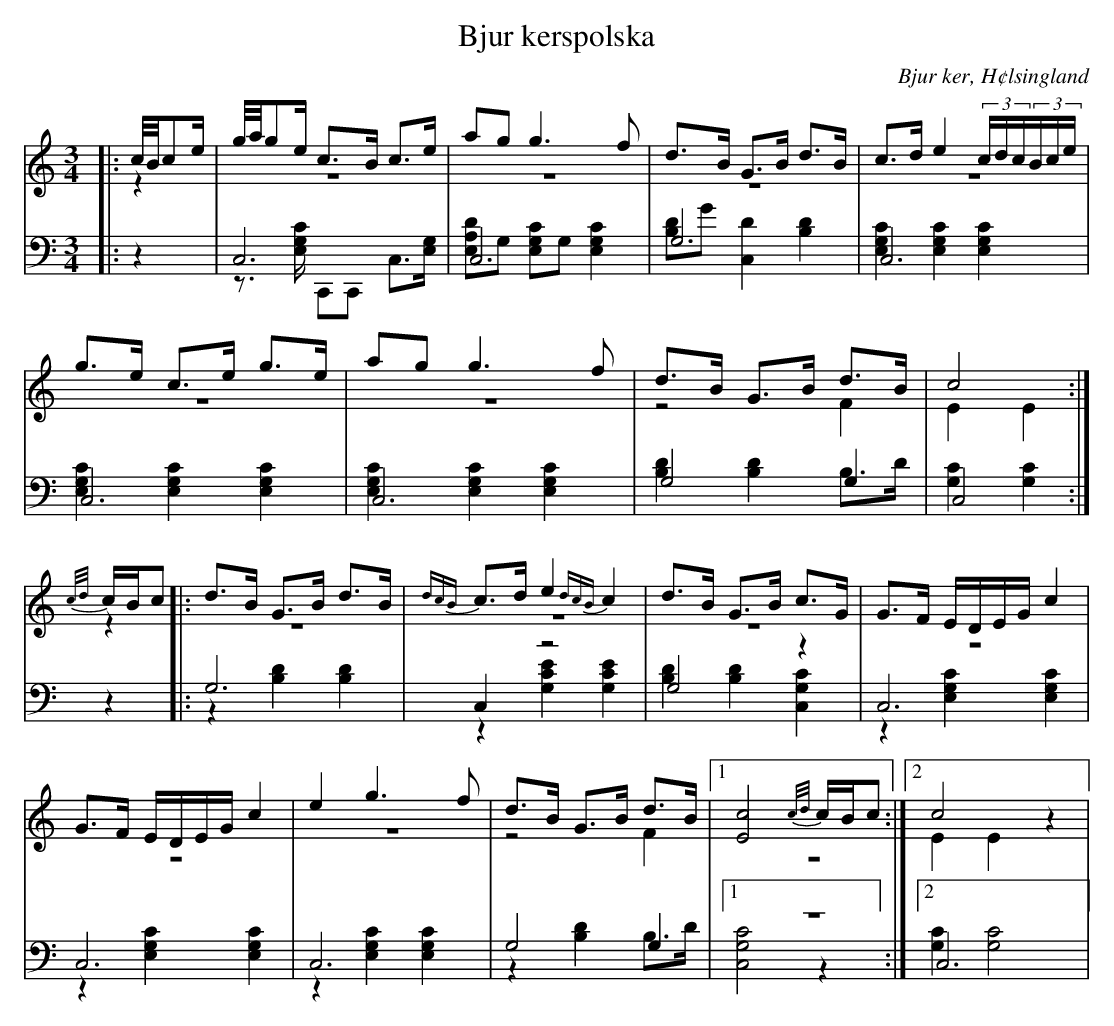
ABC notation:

X:1
T: Bjur kerspolska
O: Bjur ker, H¢lsingland
M: 3/4
L: 1/8
K: C
V:1
V:2 merge
V:3
V:4 merge
V:1
|:c//B//ce/|g//a//ge/ c>B c>e|ag g3 f|d>B G>B d>B|c>d e2 (3c/d/c/(3B/c/e/|
g>e c>e g>e|ag g3 f|d>B G>B d>B|c4:|
{c/d/}c/B/c |:d>B G>B d>B|{dcB}c>d e2 {dcB}c2|d>B G>B c>G|G>F E/D/E/G/ c2|
G>F E/D/E/G/ c2|e2 g3 f|d>B G>B d>B|1 [E4c4] {c/d/}c/B/c:|2 c4 z2|
V:2
|:z2|z6|z6|z6|z6|
z6|z6|z4 F2|E2 E2:|
z2|:z6|z6|z6|z6|
 z6|z6|z4 F2|1 z6:|2 E2 E2 z2|
V:3 clef=bass
|:z2|C,6|C,6|G,6|C,6|
C,6|C,6|G,4 G,2|C,4:|
z2|:G,6|C,2 z4|G,4 z2|C,6|
 C,6|C,6|G,4 G,2|1 z6:|2 C,6|
V:4 clef=bass
|:z2|z>[E,G,C] C,,C,, C,>[E,G,]|[E,A,D]G, [E,G,C]G, [E,2G,2C2]|[B,D]G [C,2D2] [B,2D2]|[E,2G,2C2] [E,2G,2C2] [E,2G,2C2]|
[E,2G,2C2] [E,2G,2C2] [E,2G,2C2]|[E,2G,2C2] [E,2G,2C2] [E,2G,2C2]|[B,2D2] [B,2D2] B,>D|[G,2C2][G,2C2]:|
z2|:z2 [B,2D2] [B,2D2]|z2 [G,2C2E2] [G,2C2E2]|[B,2D2][B,2D2] [C,2G,2C2]|z2 [E,2G,2C2] [E,2G,2C2]|
z2 [E,2G,2C2] [E,2G,2C2]|z2 [E,2G,2C2] [E,2G,2C2]|z2 [B,2D2] B,>D|1 [C,4G,4C4] z2:|2 [G,2C2] [G,4C4]|
